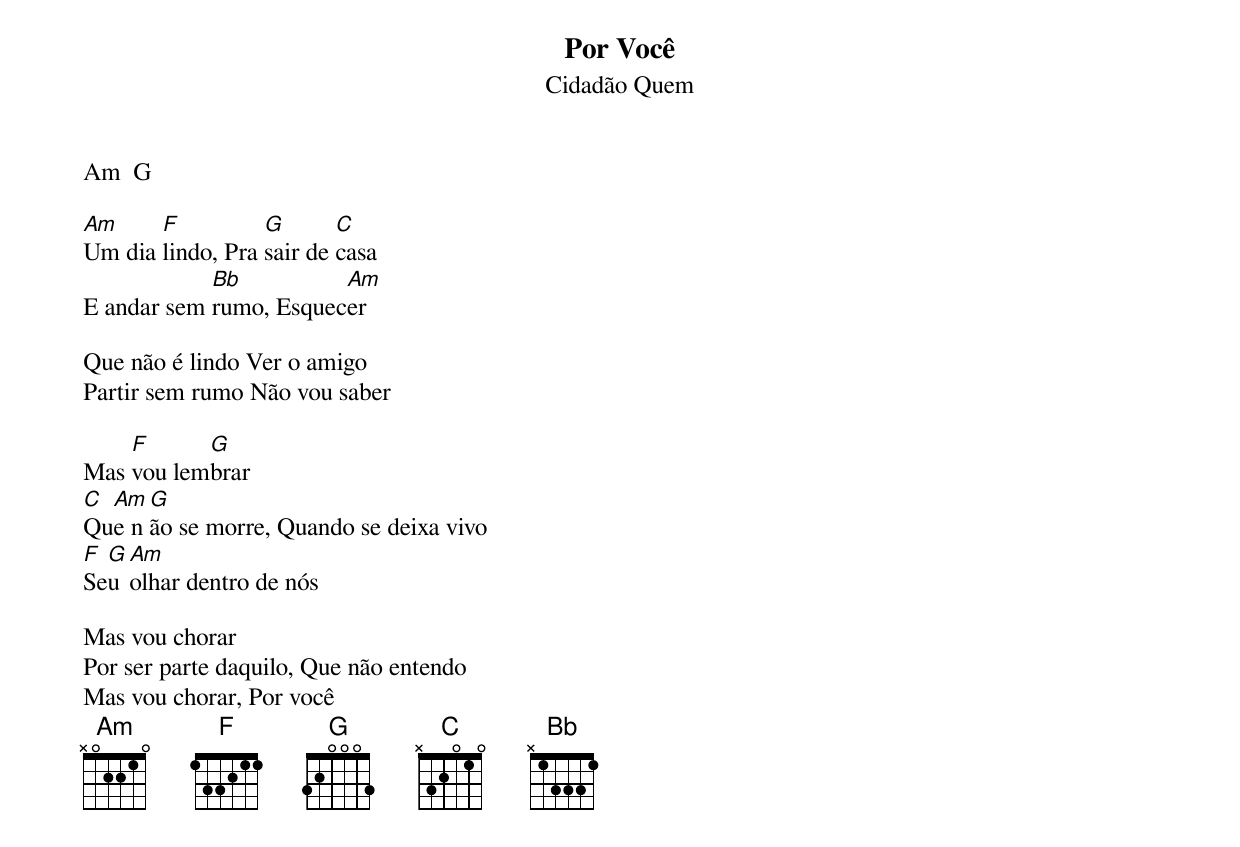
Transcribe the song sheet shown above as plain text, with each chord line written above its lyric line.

Por Você
Cidadão Quem

Am  G

Am     F          G       C
Um dia lindo, Pra sair de casa
            Bb          Am
E andar sem rumo, Esquecer

Que não é lindo Ver o amigo
Partir sem rumo Não vou saber

    F      G
Mas vou lembrar
C Am G
Que não se morre, Quando se deixa vivo
F G Am
Seu olhar dentro de nós

Mas vou chorar
Por ser parte daquilo, Que não entendo
Mas vou chorar, Por você
